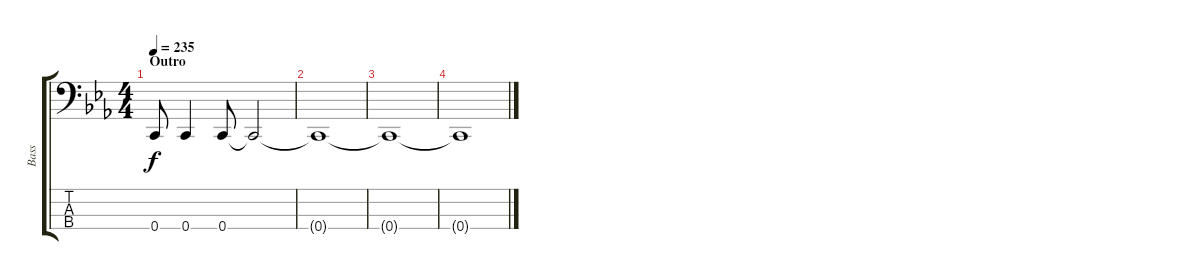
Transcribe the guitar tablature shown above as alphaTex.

\track ("Bass" "Bass") {instrument electricbasspick}
\staff {score tabs}
\tuning (F2 C2 G1 C1) {hide}
\ts (4 4)
\section ("" "Outro")
\tempo 235
\clef f4
\ks cminor
0.4.8{dy f} 0.4.4 0.4.8 0.4{t}.2 |
0.4{t}.1 |
0.4{t}.1 |
0.4{t}.1
